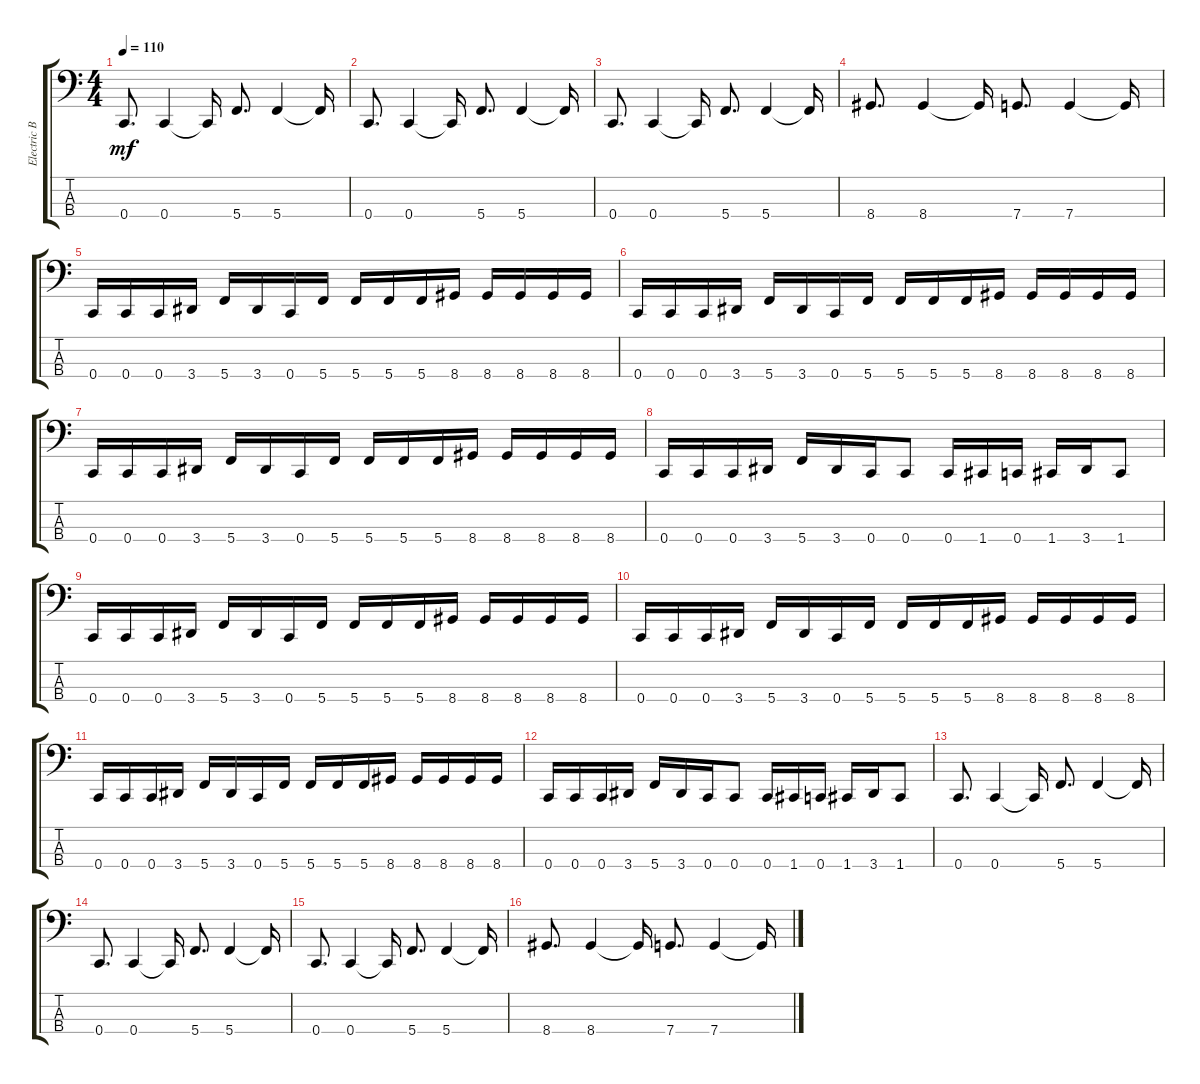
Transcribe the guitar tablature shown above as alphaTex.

\track ("Electric Bass" "Electric B") {instrument electricbassfinger}
\staff {score tabs}
\tuning (F2 C2 G1 C1) {hide}
\ts (4 4)
\tempo 110
\clef f4
\ks c
0.4.8{d dy mf} 0.4.4 0.4{t}.16 5.4.8{d} 5.4.4 5.4{t}.16 |
0.4.8{d} 0.4.4 0.4{t}.16 5.4.8{d} 5.4.4 5.4{t}.16 |
0.4.8{d} 0.4.4 0.4{t}.16 5.4.8{d} 5.4.4 5.4{t}.16 |
8.4.8{d} 8.4.4 8.4{t}.16 7.4.8{d} 7.4.4 7.4{t}.16 |
0.4.16 0.4.16 0.4.16 3.4.16 5.4.16 3.4.16 0.4.16 5.4.16 5.4.16 5.4.16 5.4.16 8.4.16 8.4.16 8.4.16 8.4.16 8.4.16 |
0.4.16 0.4.16 0.4.16 3.4.16 5.4.16 3.4.16 0.4.16 5.4.16 5.4.16 5.4.16 5.4.16 8.4.16 8.4.16 8.4.16 8.4.16 8.4.16 |
0.4.16 0.4.16 0.4.16 3.4.16 5.4.16 3.4.16 0.4.16 5.4.16 5.4.16 5.4.16 5.4.16 8.4.16 8.4.16 8.4.16 8.4.16 8.4.16 |
0.4.16 0.4.16 0.4.16 3.4.16 5.4.16 3.4.16 0.4.16 0.4.8 0.4.16 1.4.16 0.4.16 1.4.16 3.4.16 1.4.8 |
0.4.16 0.4.16 0.4.16 3.4.16 5.4.16 3.4.16 0.4.16 5.4.16 5.4.16 5.4.16 5.4.16 8.4.16 8.4.16 8.4.16 8.4.16 8.4.16 |
0.4.16 0.4.16 0.4.16 3.4.16 5.4.16 3.4.16 0.4.16 5.4.16 5.4.16 5.4.16 5.4.16 8.4.16 8.4.16 8.4.16 8.4.16 8.4.16 |
0.4.16 0.4.16 0.4.16 3.4.16 5.4.16 3.4.16 0.4.16 5.4.16 5.4.16 5.4.16 5.4.16 8.4.16 8.4.16 8.4.16 8.4.16 8.4.16 |
0.4.16 0.4.16 0.4.16 3.4.16 5.4.16 3.4.16 0.4.16 0.4.8 0.4.16 1.4.16 0.4.16 1.4.16 3.4.16 1.4.8 |
0.4.8{d} 0.4.4 0.4{t}.16 5.4.8{d} 5.4.4 5.4{t}.16 |
0.4.8{d} 0.4.4 0.4{t}.16 5.4.8{d} 5.4.4 5.4{t}.16 |
0.4.8{d} 0.4.4 0.4{t}.16 5.4.8{d} 5.4.4 5.4{t}.16 |
8.4.8{d} 8.4.4 8.4{t}.16 7.4.8{d} 7.4.4 7.4{t}.16
